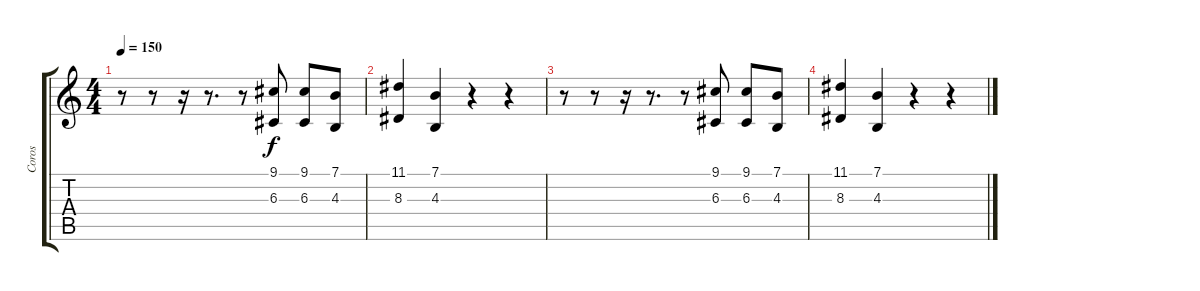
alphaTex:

\track ("Coros" "Coros") {instrument lead6voice}
\staff {score tabs}
\tuning (E4 B3 G3 D3 A2 E2) {hide}
\ts (4 4)
\tempo 150
\clef g2
\ks c
r.8{dy f} r.8 r.16 r.8{d} r.8 (9.1 6.3).8 (9.1 6.3).8 (7.1 4.3).8 |
(11.1 8.3).4 (7.1 4.3).4 r.4 r.4 |
r.8 r.8 r.16 r.8{d} r.8 (9.1 6.3).8 (9.1 6.3).8 (7.1 4.3).8 |
(11.1 8.3).4 (7.1 4.3).4 r.4 r.4
